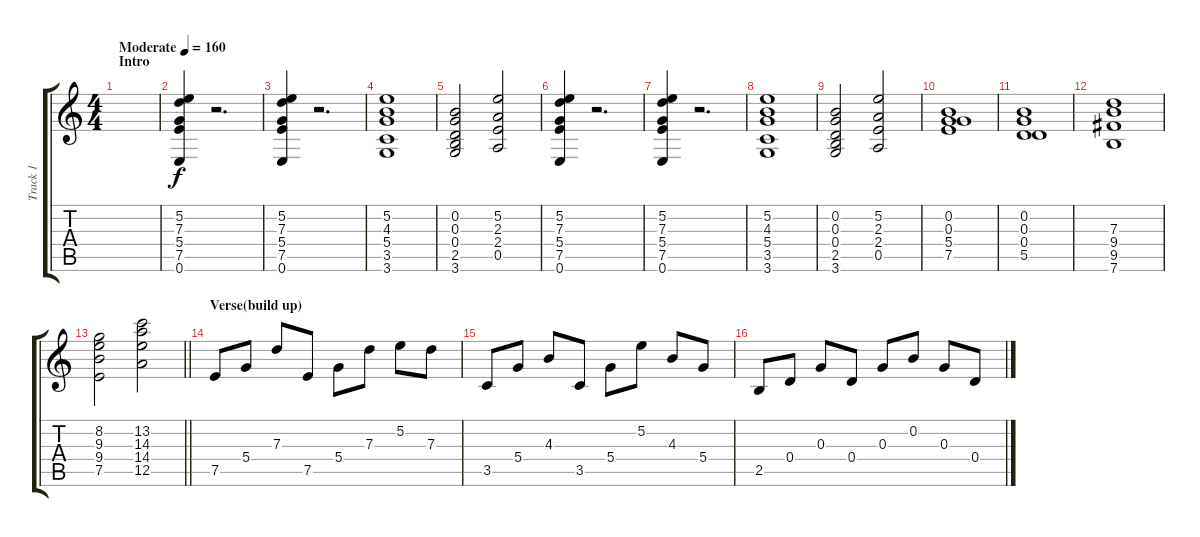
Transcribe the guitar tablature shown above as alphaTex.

\track ("Track 1" "Track 1") {instrument distortionguitar}
\staff {score tabs}
\tuning (E4 B3 G3 D3 A2 E2) {hide}
\ts (4 4)
\section ("" "Intro")
\tempo (160 "Moderate")
\clef g2
\ks c
|
(5.2 7.3 5.4 7.5 0.6).4 r.2{d} |
(5.2 7.3 5.4 7.5 0.6).4 r.2{d} |
(5.2 4.3 5.4 3.5 3.6).1 |
(0.2 0.3 0.4 2.5 3.6).2 (5.2 2.3 2.4 0.5).2 |
(5.2 7.3 5.4 7.5 0.6).4 r.2{d} |
(5.2 7.3 5.4 7.5 0.6).4 r.2{d} |
(5.2 4.3 5.4 3.5 3.6).1 |
(0.2 0.3 0.4 2.5 3.6).2 (5.2 2.3 2.4 0.5).2 |
(0.2 0.3 5.4 7.5).1 |
(0.2 0.3 0.4 5.5).1 |
(7.3 9.4 9.5 7.6).1 |
\barLineRight lightlight
(8.2 9.3 9.4 7.5).2 (13.2 14.3 14.4 12.5).2 |
\section ("" "Verse(build up)")
7.5.8{volume 16} 5.4.8 7.3.8 7.5.8 5.4.8 7.3.8 5.2.8 7.3.8 |
3.5.8 5.4.8 4.3.8 3.5.8 5.4.8 5.2.8 4.3.8 5.4.8 |
2.5.8 0.4.8 0.3.8 0.4.8 0.3.8 0.2.8 0.3.8 0.4.8
